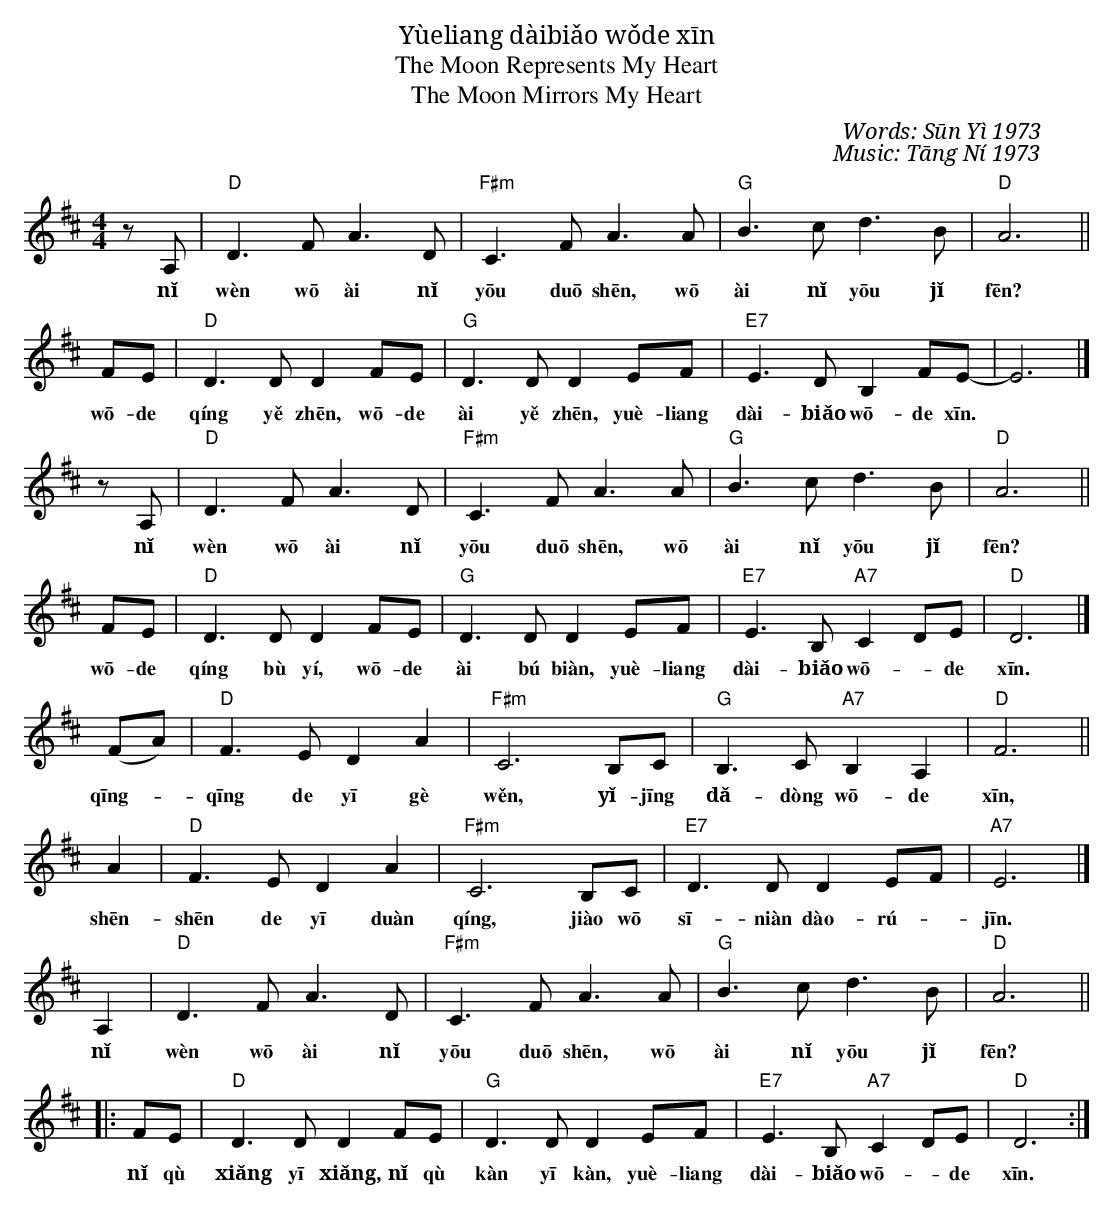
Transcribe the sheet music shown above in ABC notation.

X:1
T: 月亮代表我的心
T: Yùeliang dàibiǎo wǒde xīn
T: The Moon Represents My Heart
T: The Moon Mirrors My Heart
C: Words: 孙仪 Sūn Yì 1973
C: Music: 汤尼 Tāng Ní 1973
M: 4/4
L: 1/8
K: D
zA, | "D"D3 F A3 D | "F#m"C3 F A3 A | "G"B3 c d3 B | "D"A6 ||
w: nǐ wèn wō ài nǐ yōu duō shēn, wō ài nǐ yōu jǐ fēn?
FE | "D"D3 D D2 FE | "G"D3 D D2 EF | "E7" E3 D B,2 FE- | E6 |]
w: wō-de qíng yě zhēn, wō-de ài yě zhēn, yuè-liang dài-biǎo wō-de xīn.
zA, | "D"D3 F A3 D | "F#m"C3 F A3 A | "G"B3 c d3 B | "D"A6 ||
w: nǐ wèn wō ài nǐ yōu duō shēn, wō ài nǐ yōu jǐ fēn?
FE | "D"D3 D D2 FE | "G"D3 D D2 EF | "E7" E3 B, "A7"C2 DE | "D"D6 |]
w: wō-de  qíng bù yí, wō-de ài bú biàn, yuè-liang dài-biǎo wō-*de xīn.
(FA) | "D"F3 E D2 A2 | "F#m"C6 B,C | "G"B,3 C "A7"B,2 A,2 | "D"F6 ||
w: qīng-*qīng de yī gè wěn, yǐ-jīng dǎ-dòng wō-de xīn,
A2 | "D"F3 E D2 A2 | "F#m"C6 B,C | "E7"D3 D D2 EF | "A7"E6 |]
w: shēn-shēn de yī duàn qíng, jiào wō sī-niàn dào-rú-*jīn.
A,2 | "D"D3 F A3 D | "F#m"C3 F A3 A | "G"B3 c d3 B | "D"A6 ||
w: nǐ wèn wō ài nǐ yōu duō shēn, wō ài nǐ yōu jǐ fēn?
|: FE | "D"D3 D D2 FE | "G"D3 D D2 EF | "E7" E3 B, "A7"C2 DE | "D"D6 :|
w: nǐ qù xiǎng yī xiǎng, nǐ qù kàn yī kàn, yuè-liang dài-biǎo wō-*de xīn.
